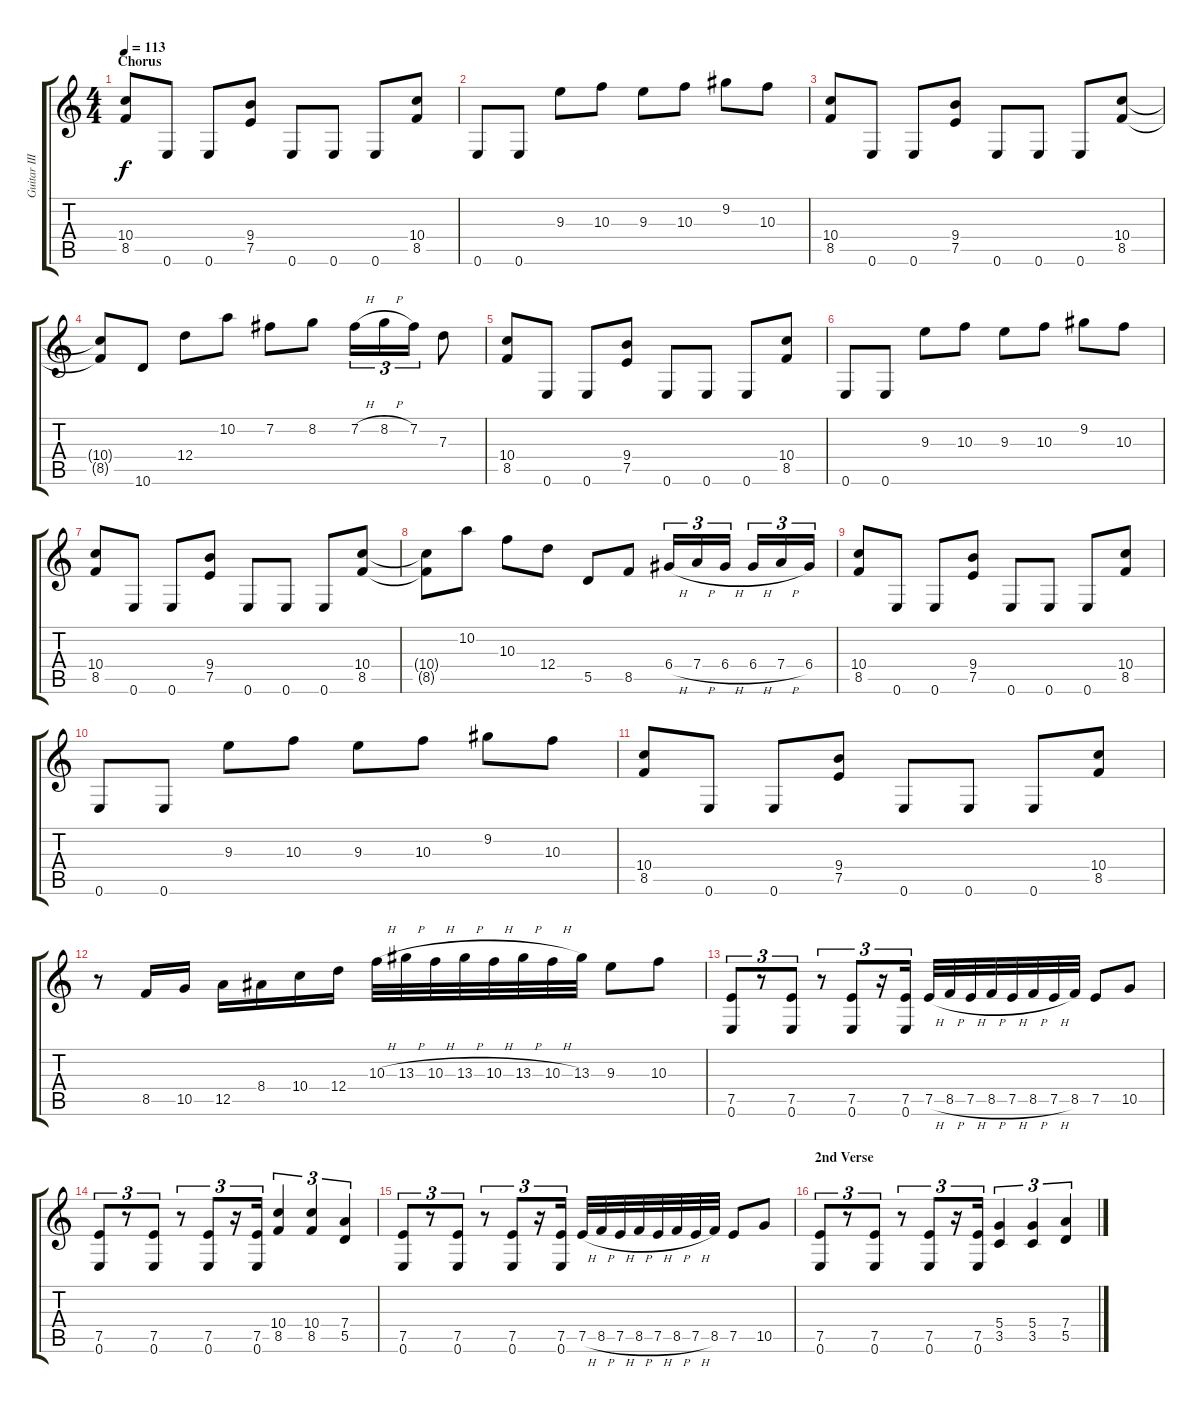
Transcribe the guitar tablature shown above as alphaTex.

\track ("Guitar III (Lead)" "Guitar III") {instrument distortionguitar}
\staff {score tabs}
\tuning (E4 B3 G3 D3 A2 E2) {hide}
\ts (4 4)
\section ("" "Chorus")
\tempo 113
\clef g2
\ks c
(10.4 8.5).8{dy f} 0.6.8 0.6.8 (9.4 7.5).8 0.6.8 0.6.8 0.6.8 (10.4 8.5).8 |
0.6.8 0.6.8 9.3.8 10.3.8 9.3.8 10.3.8 9.2.8 10.3.8 |
(10.4 8.5).8 0.6.8 0.6.8 (9.4 7.5).8 0.6.8 0.6.8 0.6.8 (10.4 8.5).8 |
(10.4{t} 8.5{t}).8 10.6.8 12.4.8 10.2.8 7.2.8 8.2.8 7.2{h}.16{tu (3 2)} 8.2{h}.16{tu (3 2)} 7.2.16{tu (3 2)} 7.3.8 |
(10.4 8.5).8 0.6.8 0.6.8 (9.4 7.5).8 0.6.8 0.6.8 0.6.8 (10.4 8.5).8 |
0.6.8 0.6.8 9.3.8 10.3.8 9.3.8 10.3.8 9.2.8 10.3.8 |
(10.4 8.5).8 0.6.8 0.6.8 (9.4 7.5).8 0.6.8 0.6.8 0.6.8 (10.4 8.5).8 |
(10.4{t} 8.5{t}).8 10.2.8 10.3.8 12.4.8 5.5.8 8.5.8 6.4{h}.16{tu (3 2)} 7.4{h}.16{tu (3 2)} 6.4{h}.16{tu (3 2)} 6.4{h}.16{tu (3 2)} 7.4{h}.16{tu (3 2)} 6.4.16{tu (3 2)} |
(10.4 8.5).8 0.6.8 0.6.8 (9.4 7.5).8 0.6.8 0.6.8 0.6.8 (10.4 8.5).8 |
0.6.8 0.6.8 9.3.8 10.3.8 9.3.8 10.3.8 9.2.8 10.3.8 |
(10.4 8.5).8 0.6.8 0.6.8 (9.4 7.5).8 0.6.8 0.6.8 0.6.8 (10.4 8.5).8 |
r.8 8.5.16 10.5.16 12.5.16 8.4.16 10.4.16 12.4.16 10.3{h}.32 13.3{h}.32 10.3{h}.32 13.3{h}.32 10.3{h}.32 13.3{h}.32 10.3{h}.32 13.3.32 9.3.8 10.3.8 |
(7.5 0.6).8{tu (3 2)} r.8{tu (3 2)} (7.5 0.6).8{tu (3 2)} r.8{tu (3 2)} (7.5 0.6).8{tu (3 2)} r.16{tu (3 2)} (7.5 0.6).16{tu (3 2)} 7.5{h}.32 8.5{h}.32 7.5{h}.32 8.5{h}.32 7.5{h}.32 8.5{h}.32 7.5{h}.32 8.5.32 7.5.8 10.5.8 |
(7.5 0.6).8{tu (3 2)} r.8{tu (3 2)} (7.5 0.6).8{tu (3 2)} r.8{tu (3 2)} (7.5 0.6).8{tu (3 2)} r.16{tu (3 2)} (7.5 0.6).16{tu (3 2)} (10.4 8.5).4{tu (3 2)} (10.4 8.5).4{tu (3 2)} (7.4 5.5).4{tu (3 2)} |
(7.5 0.6).8{tu (3 2)} r.8{tu (3 2)} (7.5 0.6).8{tu (3 2)} r.8{tu (3 2)} (7.5 0.6).8{tu (3 2)} r.16{tu (3 2)} (7.5 0.6).16{tu (3 2)} 7.5{h}.32 8.5{h}.32 7.5{h}.32 8.5{h}.32 7.5{h}.32 8.5{h}.32 7.5{h}.32 8.5.32 7.5.8 10.5.8 |
\section ("" "2nd Verse")
(7.5 0.6).8{tu (3 2)} r.8{tu (3 2)} (7.5 0.6).8{tu (3 2)} r.8{tu (3 2)} (7.5 0.6).8{tu (3 2)} r.16{tu (3 2)} (7.5 0.6).16{tu (3 2)} (5.4 3.5).4{tu (3 2)} (5.4 3.5).4{tu (3 2)} (7.4 5.5).4{tu (3 2)}
